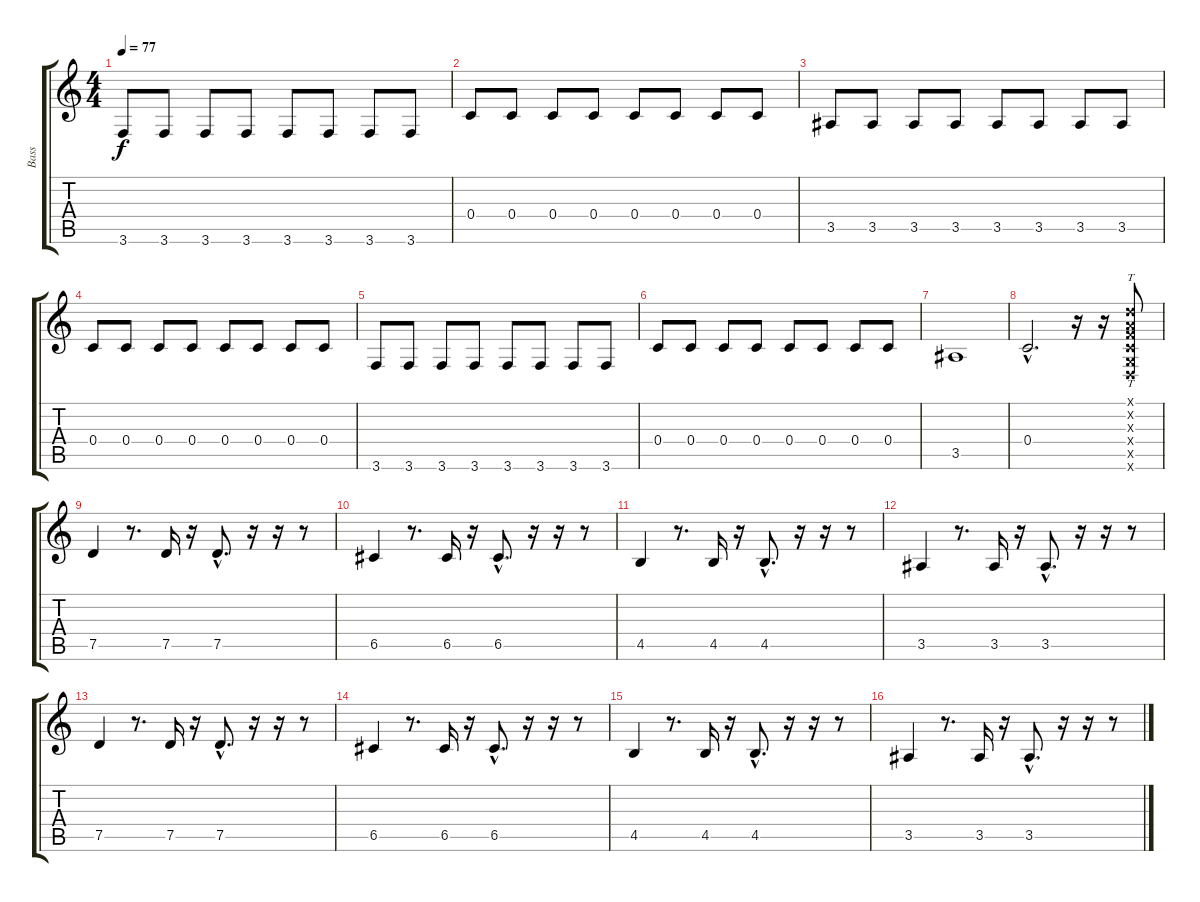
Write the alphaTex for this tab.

\track ("Bass" "Bass") {instrument electricbassfinger}
\staff {score tabs}
\tuning (D4 A3 F3 C3 G2 D2) {hide}
\ts (4 4)
\tempo 77
\clef g2
\ks c
3.6.8{dy f} 3.6.8 3.6.8 3.6.8 3.6.8 3.6.8 3.6.8 3.6.8 |
0.4.8 0.4.8 0.4.8 0.4.8 0.4.8 0.4.8 0.4.8 0.4.8 |
3.5.8 3.5.8 3.5.8 3.5.8 3.5.8 3.5.8 3.5.8 3.5.8 |
0.4.8 0.4.8 0.4.8 0.4.8 0.4.8 0.4.8 0.4.8 0.4.8 |
3.6.8 3.6.8 3.6.8 3.6.8 3.6.8 3.6.8 3.6.8 3.6.8 |
0.4.8 0.4.8 0.4.8 0.4.8 0.4.8 0.4.8 0.4.8 0.4.8 |
3.5.1 |
0.4{hac}.2{d} r.16 r.16 (0.1{x} 0.2{x} 0.3{x} 0.4{x} 0.5{x} 0.6{x}).8{tt} |
7.5.4 r.8{d} 7.5.16 r.16 7.5{hac}.8{d} r.16 r.16 r.8 |
6.5.4 r.8{d} 6.5.16 r.16 6.5{hac}.8{d} r.16 r.16 r.8 |
4.5.4 r.8{d} 4.5.16 r.16 4.5{hac}.8{d} r.16 r.16 r.8 |
3.5.4 r.8{d} 3.5.16 r.16 3.5{hac}.8{d} r.16 r.16 r.8 |
7.5.4 r.8{d} 7.5.16 r.16 7.5{hac}.8{d} r.16 r.16 r.8 |
6.5.4 r.8{d} 6.5.16 r.16 6.5{hac}.8{d} r.16 r.16 r.8 |
4.5.4 r.8{d} 4.5.16 r.16 4.5{hac}.8{d} r.16 r.16 r.8 |
3.5.4 r.8{d} 3.5.16 r.16 3.5{hac}.8{d} r.16 r.16 r.8
